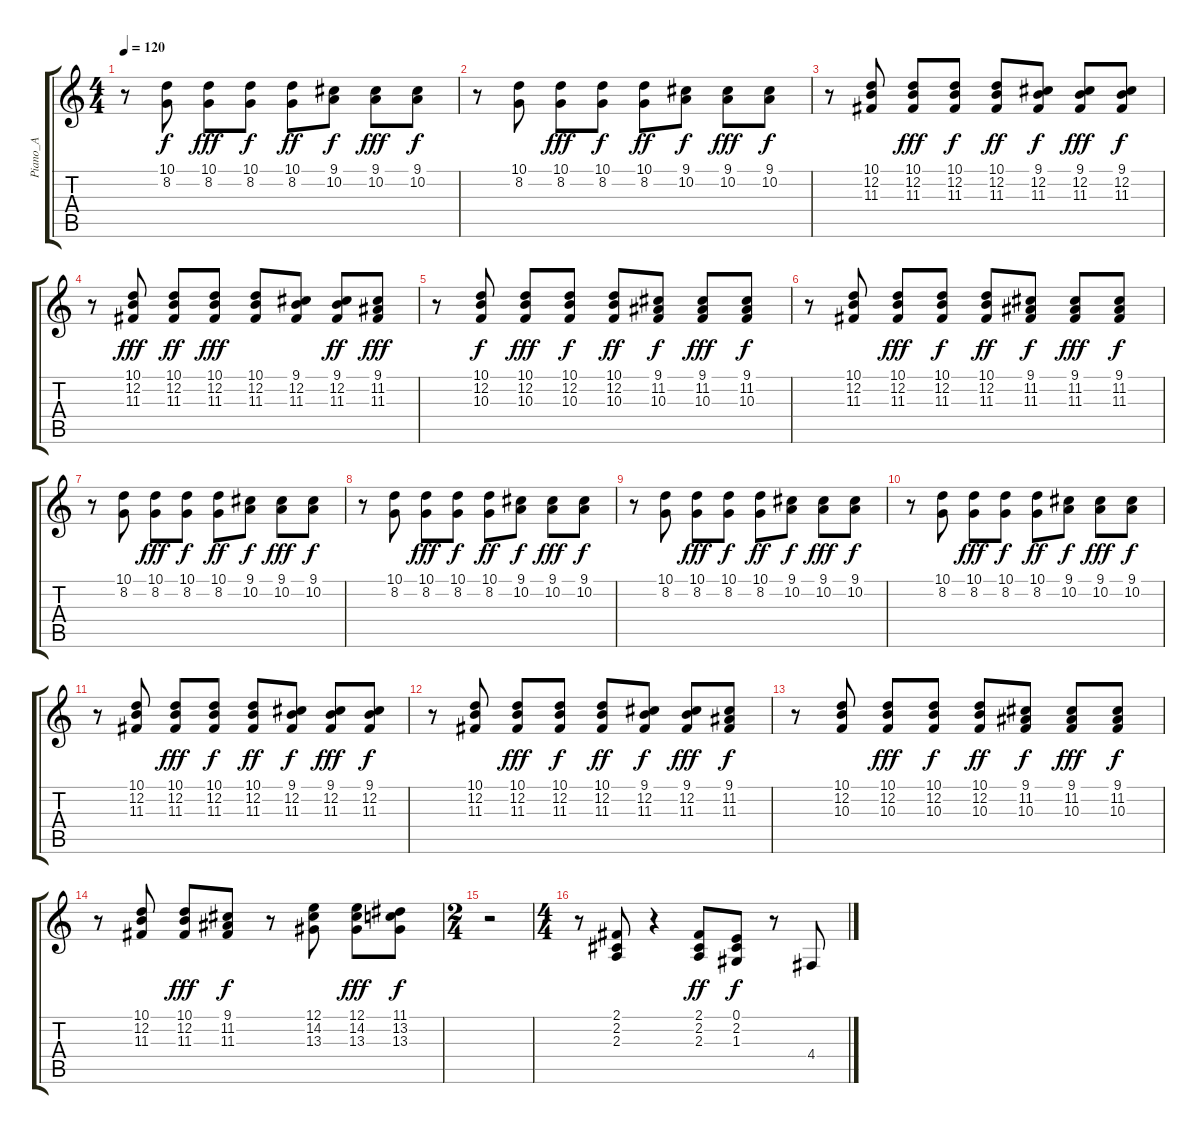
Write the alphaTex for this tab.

\track ("Piano_A    (GS) " "Piano_A   ") {instrument acousticgrandpiano}
\staff {score tabs}
\tuning (E4 B3 G3 D3 A2 E2) {hide}
\ts (4 4)
\tempo 120
\clef g2
\ks c
r.8{dy f} (10.1 8.2).8 (10.1 8.2).8{dy fff} (10.1 8.2).8{dy f} (10.1 8.2).8{dy ff} (9.1 10.2).8{dy f} (9.1 10.2).8{dy fff} (9.1 10.2).8{dy f} |
r.8 (10.1 8.2).8 (10.1 8.2).8{dy fff} (10.1 8.2).8{dy f} (10.1 8.2).8{dy ff} (9.1 10.2).8{dy f} (9.1 10.2).8{dy fff} (9.1 10.2).8{dy f} |
r.8 (10.1 12.2 11.3).8 (10.1 12.2 11.3).8{dy fff} (10.1 12.2 11.3).8{dy f} (10.1 12.2 11.3).8{dy ff} (9.1 12.2 11.3).8{dy f} (9.1 12.2 11.3).8{dy fff} (9.1 12.2 11.3).8{dy f} |
r.8 (10.1 12.2 11.3).8{dy fff} (10.1 12.2 11.3).8{dy ff} (10.1 12.2 11.3).8{dy fff} (10.1 12.2 11.3).8 (9.1 12.2 11.3).8 (9.1 12.2 11.3).8{dy ff} (9.1 11.2 11.3).8{dy fff} |
r.8 (10.1 12.2 10.3).8{dy f} (10.1 12.2 10.3).8{dy fff} (10.1 12.2 10.3).8{dy f} (10.1 12.2 10.3).8{dy ff} (9.1 11.2 10.3).8{dy f} (9.1 11.2 10.3).8{dy fff} (9.1 11.2 10.3).8{dy f} |
r.8 (10.1 12.2 11.3).8 (10.1 12.2 11.3).8{dy fff} (10.1 12.2 11.3).8{dy f} (10.1 12.2 11.3).8{dy ff} (9.1 11.2 11.3).8{dy f} (9.1 11.2 11.3).8{dy fff} (9.1 11.2 11.3).8{dy f} |
r.8 (10.1 8.2).8 (10.1 8.2).8{dy fff} (10.1 8.2).8{dy f} (10.1 8.2).8{dy ff} (9.1 10.2).8{dy f} (9.1 10.2).8{dy fff} (9.1 10.2).8{dy f} |
r.8 (10.1 8.2).8 (10.1 8.2).8{dy fff} (10.1 8.2).8{dy f} (10.1 8.2).8{dy ff} (9.1 10.2).8{dy f} (9.1 10.2).8{dy fff} (9.1 10.2).8{dy f} |
r.8 (10.1 8.2).8 (10.1 8.2).8{dy fff} (10.1 8.2).8{dy f} (10.1 8.2).8{dy ff} (9.1 10.2).8{dy f} (9.1 10.2).8{dy fff} (9.1 10.2).8{dy f} |
r.8 (10.1 8.2).8 (10.1 8.2).8{dy fff} (10.1 8.2).8{dy f} (10.1 8.2).8{dy ff} (9.1 10.2).8{dy f} (9.1 10.2).8{dy fff} (9.1 10.2).8{dy f} |
r.8 (10.1 12.2 11.3).8 (10.1 12.2 11.3).8{dy fff} (10.1 12.2 11.3).8{dy f} (10.1 12.2 11.3).8{dy ff} (9.1 12.2 11.3).8{dy f} (9.1 12.2 11.3).8{dy fff} (9.1 12.2 11.3).8{dy f} |
r.8 (10.1 12.2 11.3).8 (10.1 12.2 11.3).8{dy fff} (10.1 12.2 11.3).8{dy f} (10.1 12.2 11.3).8{dy ff} (9.1 12.2 11.3).8{dy f} (9.1 12.2 11.3).8{dy fff} (9.1 11.2 11.3).8{dy f} |
r.8 (10.1 12.2 10.3).8 (10.1 12.2 10.3).8{dy fff} (10.1 12.2 10.3).8{dy f} (10.1 12.2 10.3).8{dy ff} (9.1 11.2 10.3).8{dy f} (9.1 11.2 10.3).8{dy fff} (9.1 11.2 10.3).8{dy f} |
r.8 (10.1 12.2 11.3).8 (10.1 12.2 11.3).8{dy fff} (9.1 11.2 11.3).8{dy f} r.8 (12.1 14.2 13.3).8 (12.1 14.2 13.3).8{dy fff} (11.1 13.2 13.3).8{dy f} |
\ts (2 4)
r.2 |
\ts (4 4)
r.8 (2.1 2.2 2.3).8 r.4 (2.1 2.2 2.3).8{dy ff} (0.1 2.2 1.3).8{dy f} r.8 4.4.8
